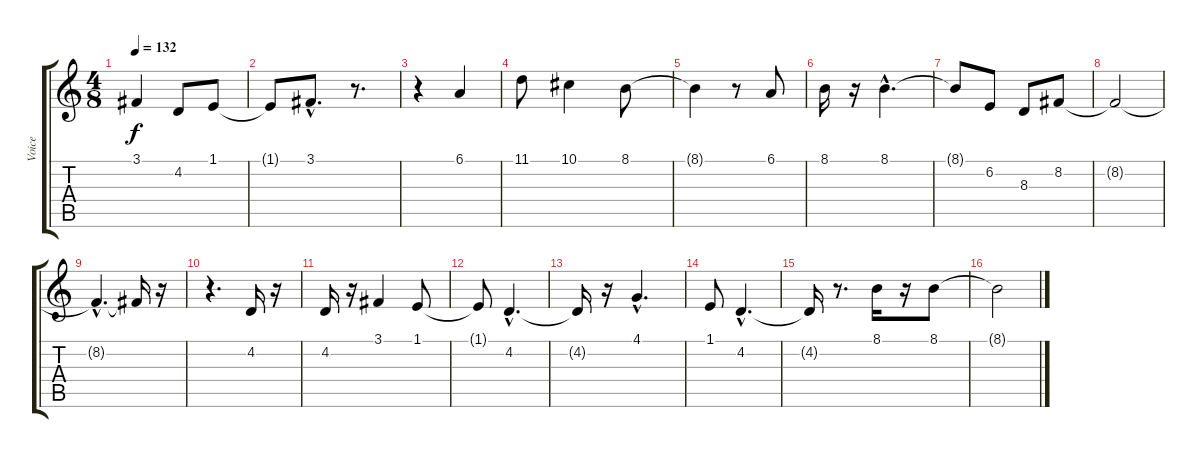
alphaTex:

\track ("Voice" "Voice") {instrument tenorsax}
\staff {score tabs}
\tuning (Eb4 Bb3 Gb3 Db3 Ab2 Eb2) {hide}
\ts (4 8)
\tempo 132
\clef g2
\ks c
3.1.4{dy f} 4.2.8 1.1.8 |
1.1{t}.8 3.1{hac}.8{d} r.8{d} |
r.4 6.1.4 |
11.1.8 10.1.4 8.1.8 |
8.1{t}.4 r.8 6.1.8 |
8.1.16 r.16 8.1{hac}.4{d} |
8.1{t}.8 6.2.8 8.3.8 8.2.8 |
8.2{t}.2 |
8.2{hac t}.4{d} 8.2{t}.16 r.16 |
r.4{d} 4.2.16 r.16 |
4.2.16 r.16 3.1.4 1.1.8 |
1.1{t}.8 4.2{hac}.4{d} |
4.2{t}.16 r.16 4.1{hac}.4{d} |
1.1.8 4.2{hac}.4{d} |
4.2{t}.16 r.8{d} 8.1.16 r.16 8.1.8 |
8.1{t}.2
